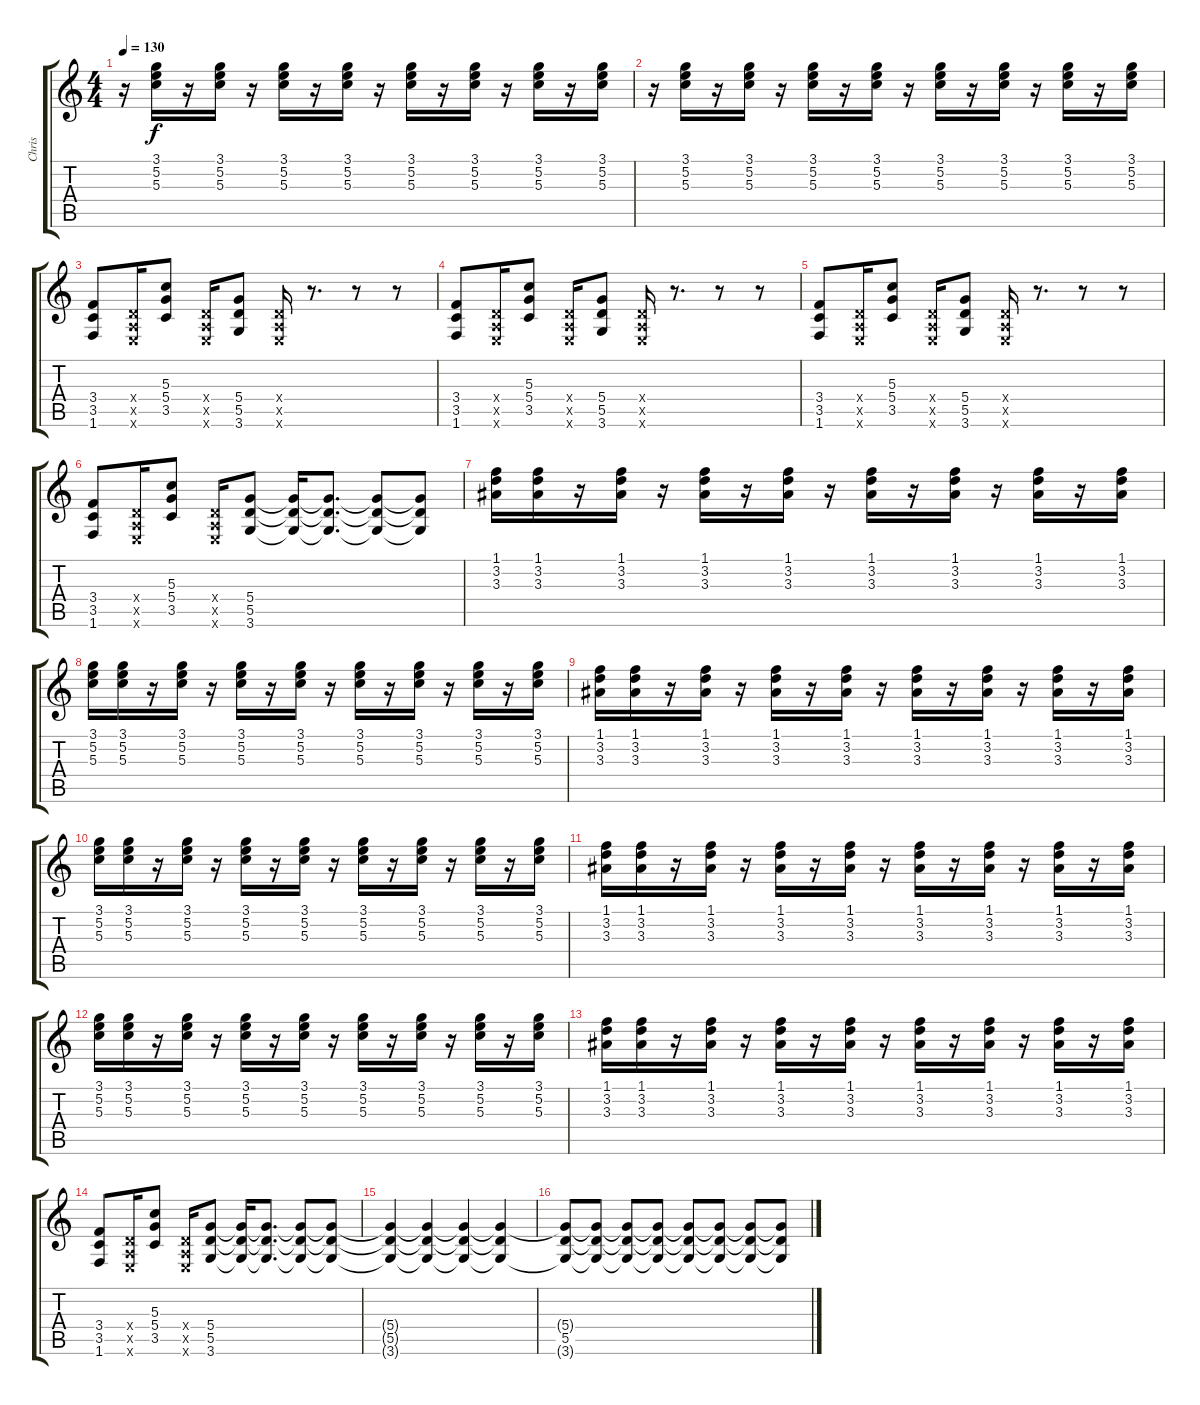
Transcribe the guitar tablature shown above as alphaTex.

\track ("Chris" "Chris") {instrument electricguitarclean}
\staff {score tabs}
\tuning (E4 B3 G3 D3 A2 E2) {hide}
\ts (4 4)
\tempo 130
\clef g2
\ks c
r.16{dy f} (3.1 5.2 5.3).16 r.16 (3.1 5.2 5.3).16 r.16 (3.1 5.2 5.3).16 r.16 (3.1 5.2 5.3).16 r.16 (3.1 5.2 5.3).16 r.16 (3.1 5.2 5.3).16 r.16 (3.1 5.2 5.3).16 r.16 (3.1 5.2 5.3).16 |
r.16 (3.1 5.2 5.3).16 r.16 (3.1 5.2 5.3).16 r.16 (3.1 5.2 5.3).16 r.16 (3.1 5.2 5.3).16 r.16 (3.1 5.2 5.3).16 r.16 (3.1 5.2 5.3).16 r.16 (3.1 5.2 5.3).16 r.16 (3.1 5.2 5.3).16 |
(3.4 3.5 1.6).8{instrument distortionguitar} (0.4{x} 0.5{x} 0.6{x}).16 (5.3 5.4 3.5).8 (0.4{x} 0.5{x} 0.6{x}).16 (5.4 5.5 3.6).8 (0.4{x} 0.5{x} 0.6{x}).16 r.8{d} r.8 r.8 |
(3.4 3.5 1.6).8 (0.4{x} 0.5{x} 0.6{x}).16 (5.3 5.4 3.5).8 (0.4{x} 0.5{x} 0.6{x}).16 (5.4 5.5 3.6).8 (0.4{x} 0.5{x} 0.6{x}).16 r.8{d} r.8 r.8 |
(3.4 3.5 1.6).8 (0.4{x} 0.5{x} 0.6{x}).16 (5.3 5.4 3.5).8 (0.4{x} 0.5{x} 0.6{x}).16 (5.4 5.5 3.6).8 (0.4{x} 0.5{x} 0.6{x}).16 r.8{d} r.8 r.8 |
(3.4 3.5 1.6).8 (0.4{x} 0.5{x} 0.6{x}).16 (5.3 5.4 3.5).8 (0.4{x} 0.5{x} 0.6{x}).16 (5.4 5.5 3.6).8 (5.4{t} 5.5{t} 3.6{t}).16 (5.4{t} 5.5{t} 3.6{t}).8{d} (5.4{t} 5.5{t} 3.6{t}).8 (5.4{t} 5.5{t} 3.6{t}).8 |
(1.1 3.2 3.3).16{instrument electricguitarclean} (1.1 3.2 3.3).16 r.16 (1.1 3.2 3.3).16 r.16 (1.1 3.2 3.3).16 r.16 (1.1 3.2 3.3).16 r.16 (1.1 3.2 3.3).16 r.16 (1.1 3.2 3.3).16 r.16 (1.1 3.2 3.3).16 r.16 (1.1 3.2 3.3).16 |
(3.1 5.2 5.3).16 (3.1 5.2 5.3).16 r.16 (3.1 5.2 5.3).16 r.16 (3.1 5.2 5.3).16 r.16 (3.1 5.2 5.3).16 r.16 (3.1 5.2 5.3).16 r.16 (3.1 5.2 5.3).16 r.16 (3.1 5.2 5.3).16 r.16 (3.1 5.2 5.3).16 |
(1.1 3.2 3.3).16 (1.1 3.2 3.3).16 r.16 (1.1 3.2 3.3).16 r.16 (1.1 3.2 3.3).16 r.16 (1.1 3.2 3.3).16 r.16 (1.1 3.2 3.3).16 r.16 (1.1 3.2 3.3).16 r.16 (1.1 3.2 3.3).16 r.16 (1.1 3.2 3.3).16 |
(3.1 5.2 5.3).16 (3.1 5.2 5.3).16 r.16 (3.1 5.2 5.3).16 r.16 (3.1 5.2 5.3).16 r.16 (3.1 5.2 5.3).16 r.16 (3.1 5.2 5.3).16 r.16 (3.1 5.2 5.3).16 r.16 (3.1 5.2 5.3).16 r.16 (3.1 5.2 5.3).16 |
(1.1 3.2 3.3).16 (1.1 3.2 3.3).16 r.16 (1.1 3.2 3.3).16 r.16 (1.1 3.2 3.3).16 r.16 (1.1 3.2 3.3).16 r.16 (1.1 3.2 3.3).16 r.16 (1.1 3.2 3.3).16 r.16 (1.1 3.2 3.3).16 r.16 (1.1 3.2 3.3).16 |
(3.1 5.2 5.3).16 (3.1 5.2 5.3).16 r.16 (3.1 5.2 5.3).16 r.16 (3.1 5.2 5.3).16 r.16 (3.1 5.2 5.3).16 r.16 (3.1 5.2 5.3).16 r.16 (3.1 5.2 5.3).16 r.16 (3.1 5.2 5.3).16 r.16 (3.1 5.2 5.3).16 |
(1.1 3.2 3.3).16 (1.1 3.2 3.3).16 r.16 (1.1 3.2 3.3).16 r.16 (1.1 3.2 3.3).16 r.16 (1.1 3.2 3.3).16 r.16 (1.1 3.2 3.3).16 r.16 (1.1 3.2 3.3).16 r.16 (1.1 3.2 3.3).16 r.16 (1.1 3.2 3.3).16 |
(3.4 3.5 1.6).8{instrument distortionguitar} (0.4{x} 0.5{x} 0.6{x}).16 (5.3 5.4 3.5).8 (0.4{x} 0.5{x} 0.6{x}).16 (5.4 5.5 3.6).8 (5.4{t} 5.5{t} 3.6{t}).16 (5.4{t} 5.5{t} 3.6{t}).8{d} (5.4{t} 5.5{t} 3.6{t}).8 (5.4{t} 5.5{t} 3.6{t}).8 |
(5.4{t} 5.5{t} 3.6{t}).4 (5.4{t} 5.5{t} 3.6{t}).4 (5.4{t} 5.5{t} 3.6{t}).4 (5.4{t} 5.5{t} 3.6{t}).4 |
(5.4{t} 5.5 3.6{t}).8{instrument electricguitarclean} (5.4{t} 5.5{t} 3.6{t}).8 (5.4{t} 5.5{t} 3.6{t}).8 (5.4{t} 5.5{t} 3.6{t}).8 (5.4{t} 5.5{t} 3.6{t}).8 (5.4{t} 5.5{t} 3.6{t}).8 (5.4{t} 5.5{t} 3.6{t}).8 (5.4{t} 5.5{t} 3.6{t}).8
